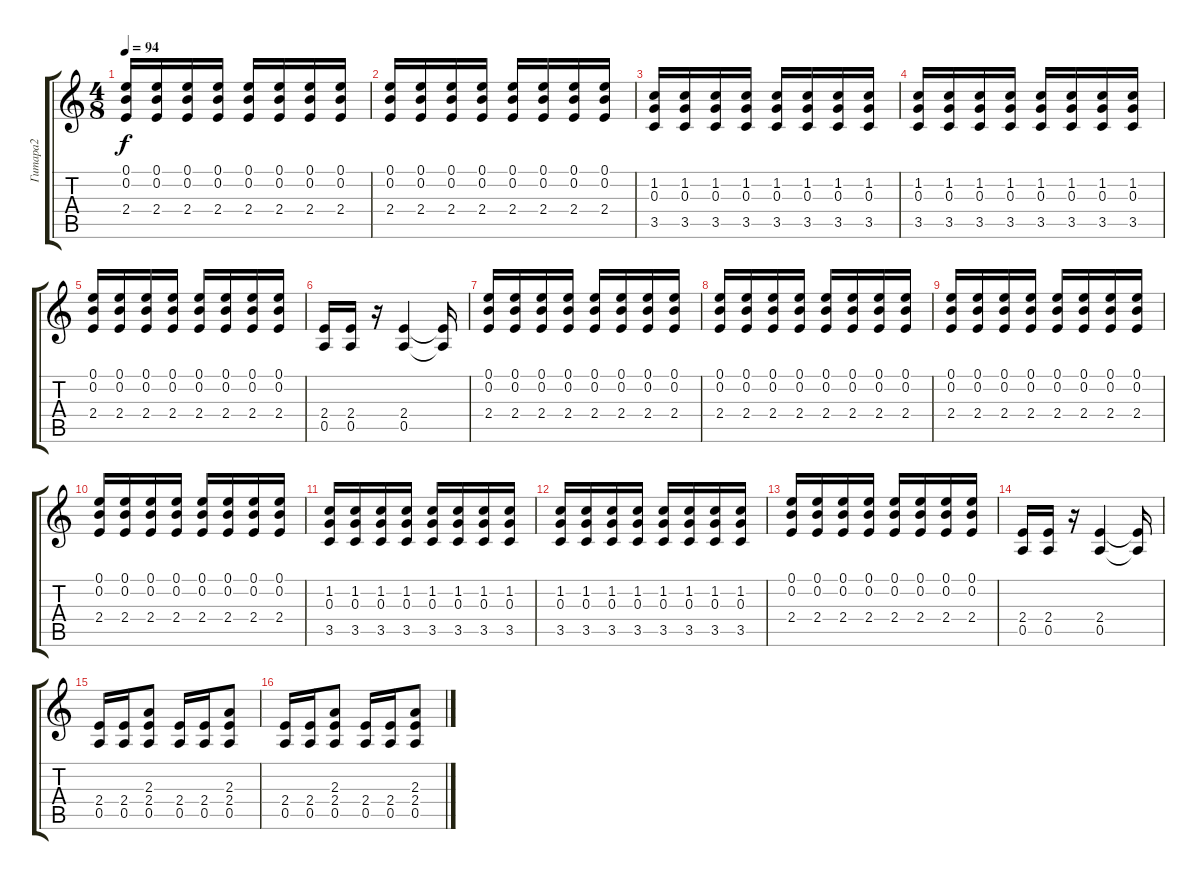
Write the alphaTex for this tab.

\track ("Гитара2" "Гитара2") {instrument distortionguitar}
\staff {score tabs}
\tuning (E4 B3 G3 D3 A2 E2) {hide}
\ts (4 8)
\tempo 94
\clef g2
\ks c
(0.1 0.2 2.4).16{dy f} (0.1 0.2 2.4).16 (0.1 0.2 2.4).16 (0.1 0.2 2.4).16 (0.1 0.2 2.4).16 (0.1 0.2 2.4).16 (0.1 0.2 2.4).16 (0.1 0.2 2.4).16 |
(0.1 0.2 2.4).16 (0.1 0.2 2.4).16 (0.1 0.2 2.4).16 (0.1 0.2 2.4).16 (0.1 0.2 2.4).16 (0.1 0.2 2.4).16 (0.1 0.2 2.4).16 (0.1 0.2 2.4).16 |
(1.2 0.3 3.5).16 (1.2 0.3 3.5).16 (1.2 0.3 3.5).16 (1.2 0.3 3.5).16 (1.2 0.3 3.5).16 (1.2 0.3 3.5).16 (1.2 0.3 3.5).16 (1.2 0.3 3.5).16 |
(1.2 0.3 3.5).16 (1.2 0.3 3.5).16 (1.2 0.3 3.5).16 (1.2 0.3 3.5).16 (1.2 0.3 3.5).16 (1.2 0.3 3.5).16 (1.2 0.3 3.5).16 (1.2 0.3 3.5).16 |
(0.1 0.2 2.4).16 (0.1 0.2 2.4).16 (0.1 0.2 2.4).16 (0.1 0.2 2.4).16 (0.1 0.2 2.4).16 (0.1 0.2 2.4).16 (0.1 0.2 2.4).16 (0.1 0.2 2.4).16 |
(2.4 0.5).16 (2.4 0.5).16 r.16 (2.4 0.5).4 (2.4{t} 0.5{t}).16 |
(0.1 0.2 2.4).16 (0.1 0.2 2.4).16 (0.1 0.2 2.4).16 (0.1 0.2 2.4).16 (0.1 0.2 2.4).16 (0.1 0.2 2.4).16 (0.1 0.2 2.4).16 (0.1 0.2 2.4).16 |
(0.1 0.2 2.4).16 (0.1 0.2 2.4).16 (0.1 0.2 2.4).16 (0.1 0.2 2.4).16 (0.1 0.2 2.4).16 (0.1 0.2 2.4).16 (0.1 0.2 2.4).16 (0.1 0.2 2.4).16 |
(0.1 0.2 2.4).16 (0.1 0.2 2.4).16 (0.1 0.2 2.4).16 (0.1 0.2 2.4).16 (0.1 0.2 2.4).16 (0.1 0.2 2.4).16 (0.1 0.2 2.4).16 (0.1 0.2 2.4).16 |
(0.1 0.2 2.4).16 (0.1 0.2 2.4).16 (0.1 0.2 2.4).16 (0.1 0.2 2.4).16 (0.1 0.2 2.4).16 (0.1 0.2 2.4).16 (0.1 0.2 2.4).16 (0.1 0.2 2.4).16 |
(1.2 0.3 3.5).16 (1.2 0.3 3.5).16 (1.2 0.3 3.5).16 (1.2 0.3 3.5).16 (1.2 0.3 3.5).16 (1.2 0.3 3.5).16 (1.2 0.3 3.5).16 (1.2 0.3 3.5).16 |
(1.2 0.3 3.5).16 (1.2 0.3 3.5).16 (1.2 0.3 3.5).16 (1.2 0.3 3.5).16 (1.2 0.3 3.5).16 (1.2 0.3 3.5).16 (1.2 0.3 3.5).16 (1.2 0.3 3.5).16 |
(0.1 0.2 2.4).16 (0.1 0.2 2.4).16 (0.1 0.2 2.4).16 (0.1 0.2 2.4).16 (0.1 0.2 2.4).16 (0.1 0.2 2.4).16 (0.1 0.2 2.4).16 (0.1 0.2 2.4).16 |
(2.4 0.5).16 (2.4 0.5).16 r.16 (2.4 0.5).4 (2.4{t} 0.5{t}).16 |
(2.4 0.5).16 (2.4 0.5).16 (2.3 2.4 0.5).8 (2.4 0.5).16 (2.4 0.5).16 (2.3 2.4 0.5).8 |
(2.4 0.5).16 (2.4 0.5).16 (2.3 2.4 0.5).8 (2.4 0.5).16 (2.4 0.5).16 (2.3 2.4 0.5).8
